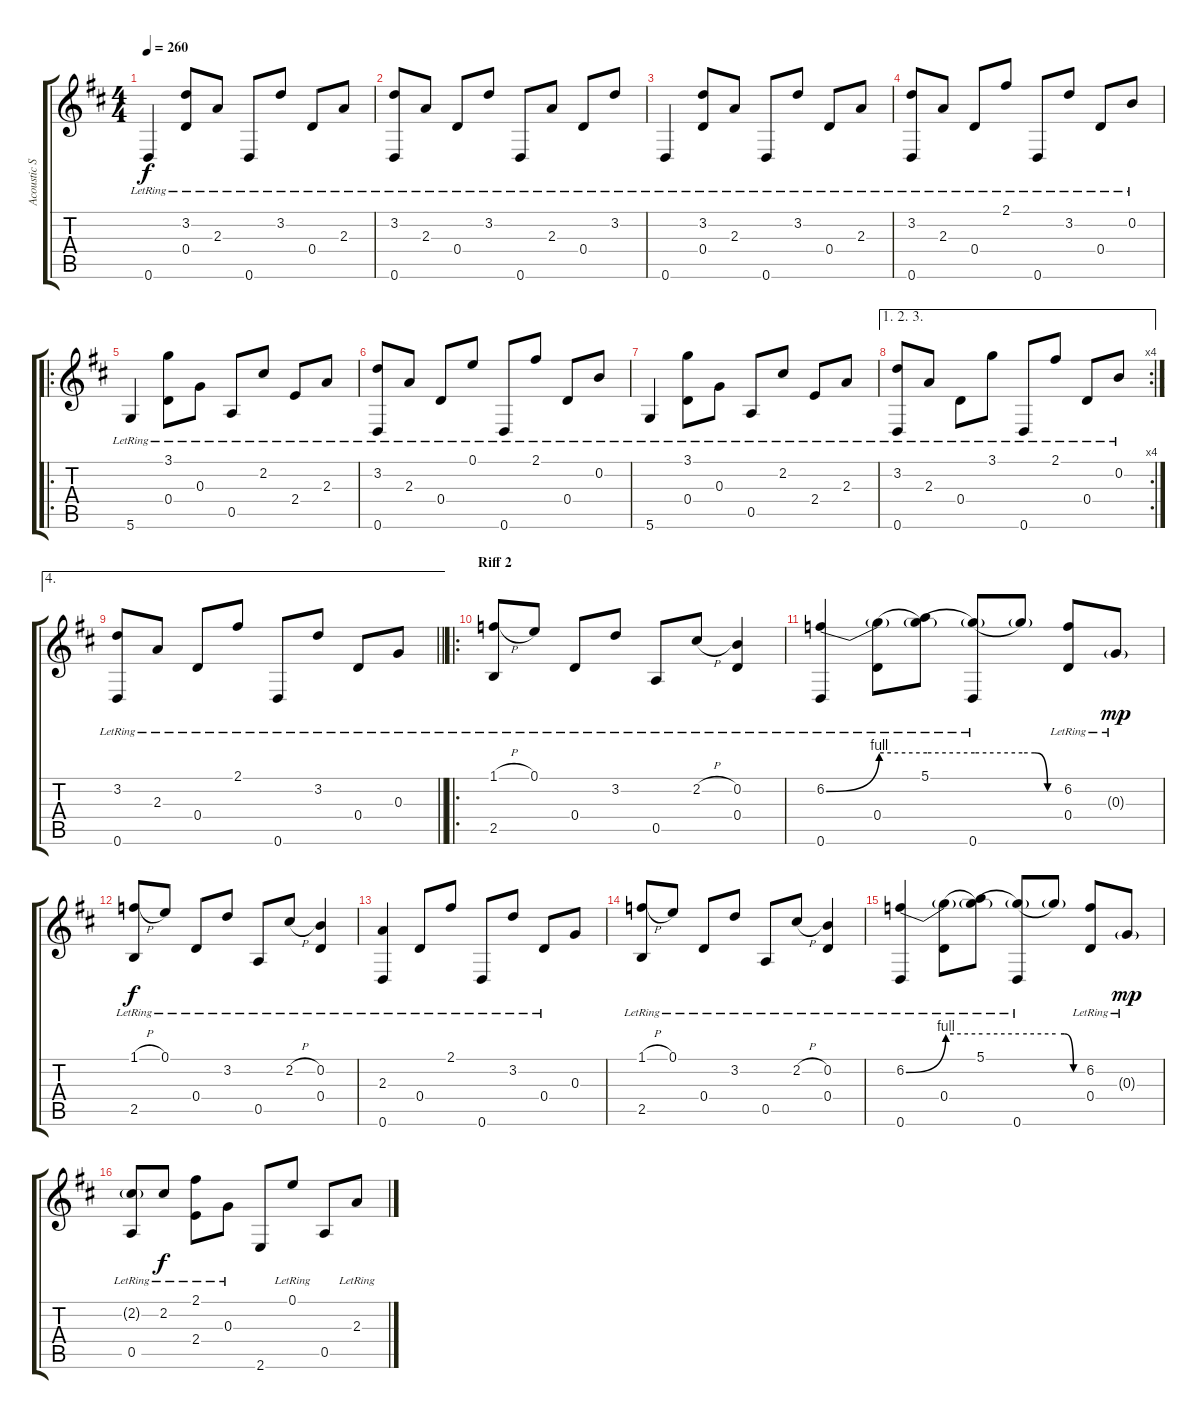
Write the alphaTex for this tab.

\track ("Acoustic Steel (6 String)" "Acoustic S") {instrument acousticguitarsteel}
\staff {score tabs}
\tuning (E4 B3 G3 D3 A2 D2) {hide}
\ts (4 4)
\tempo 260
\clef g2
\ks d
0.6{lr}.4{dy f instrument acousticguitarsteel} (3.2{lr} 0.4{lr}).8 2.3{lr}.8 0.6{lr}.8 3.2{lr}.8 0.4{lr}.8 2.3{lr}.8 |
(3.2{lr} 0.6{lr}).8 2.3{lr}.8 0.4{lr}.8 3.2{lr}.8 0.6{lr}.8 2.3{lr}.8 0.4{lr}.8 3.2{lr}.8 |
0.6{lr}.4 (3.2{lr} 0.4{lr}).8 2.3{lr}.8 0.6{lr}.8 3.2{lr}.8 0.4{lr}.8 2.3{lr}.8 |
(3.2{lr} 0.6{lr}).8 2.3{lr}.8 0.4{lr}.8 2.1{lr}.8 0.6{lr}.8 3.2{lr}.8 0.4{lr}.8 0.2{lr}.8 |
\ro
5.6{lr}.4 (3.1{lr} 0.4{lr}).8 0.3{lr}.8 0.5{lr}.8 2.2{lr}.8 2.4{lr}.8 2.3{lr}.8 |
(3.2{lr} 0.6{lr}).8 2.3{lr}.8 0.4{lr}.8 0.1{lr}.8 0.6{lr}.8 2.1{lr}.8 0.4{lr}.8 0.2{lr}.8 |
5.6{lr}.4 (3.1{lr} 0.4{lr}).8 0.3{lr}.8 0.5{lr}.8 2.2{lr}.8 2.4{lr}.8 2.3{lr}.8 |
\ae (1 2 3)
\rc 4
(3.2{lr} 0.6{lr}).8 2.3{lr}.8 0.4{lr}.8 3.1{lr}.8 0.6{lr}.8 2.1{lr}.8 0.4{lr}.8 0.2{lr}.8 |
\ae 4
\barLineRight lightlight
(3.2{lr} 0.6{lr}).8 2.3{lr}.8 0.4{lr}.8 2.1{lr}.8 0.6{lr}.8 3.2{lr}.8 0.4{lr}.8 0.3{lr}.8 |
\ro
\section ("" "Riff 2")
(1.1{h lr} 2.5{lr}).8 0.1{lr}.8 0.4{lr}.8 3.2{lr}.8 0.5{lr}.8 2.2{h lr}.8 (0.2{lr} 0.4{lr}).4 |
(6.2{be (bend 0 0 60 4) lr} 0.6{lr}).4 (6.2{be (hold 0 4 60 4) t} 0.4{lr}).8 (5.1{lr} 6.2{be (hold 0 4 60 4) t}).8 (6.2{be (hold 0 4 60 4) t} 0.6{lr}).8 6.2{be (custom 0 4 20 4 40 0 60 0) t}.8 (6.2{lr} 0.4{lr}).8 0.3{g lr}.8{dy mp} |
(1.1{h lr} 2.5{lr}).8{dy f} 0.1{lr}.8 0.4{lr}.8 3.2{lr}.8 0.5{lr}.8 2.2{h lr}.8 (0.2{lr} 0.4{lr}).4 |
(2.3{lr} 0.6{lr}).4 0.4{lr}.8 2.1{lr}.8 0.6{lr}.8 3.2{lr}.8 0.4{lr}.8 0.3.8 |
(1.1{h lr} 2.5{lr}).8 0.1{lr}.8 0.4{lr}.8 3.2{lr}.8 0.5{lr}.8 2.2{h lr}.8 (0.2{lr} 0.4{lr}).4 |
(6.2{be (bend 0 0 60 4) lr} 0.6{lr}).4 (6.2{be (hold 0 4 60 4) t} 0.4{lr}).8 (5.1{lr} 6.2{be (hold 0 4 60 4) t}).8 (6.2{be (hold 0 4 60 4) t} 0.6{lr}).8 6.2{be (custom 0 4 20 4 40 0 60 0) t}.8 (6.2{lr} 0.4{lr}).8 0.3{g lr}.8{dy mp} |
(2.2{g} 0.5{lr}).8 2.2{lr}.8{dy f} (2.1 2.4{lr}).8 0.3{lr}.8 2.6.8 0.1{lr}.8 0.5.8 2.3{lr}.8
